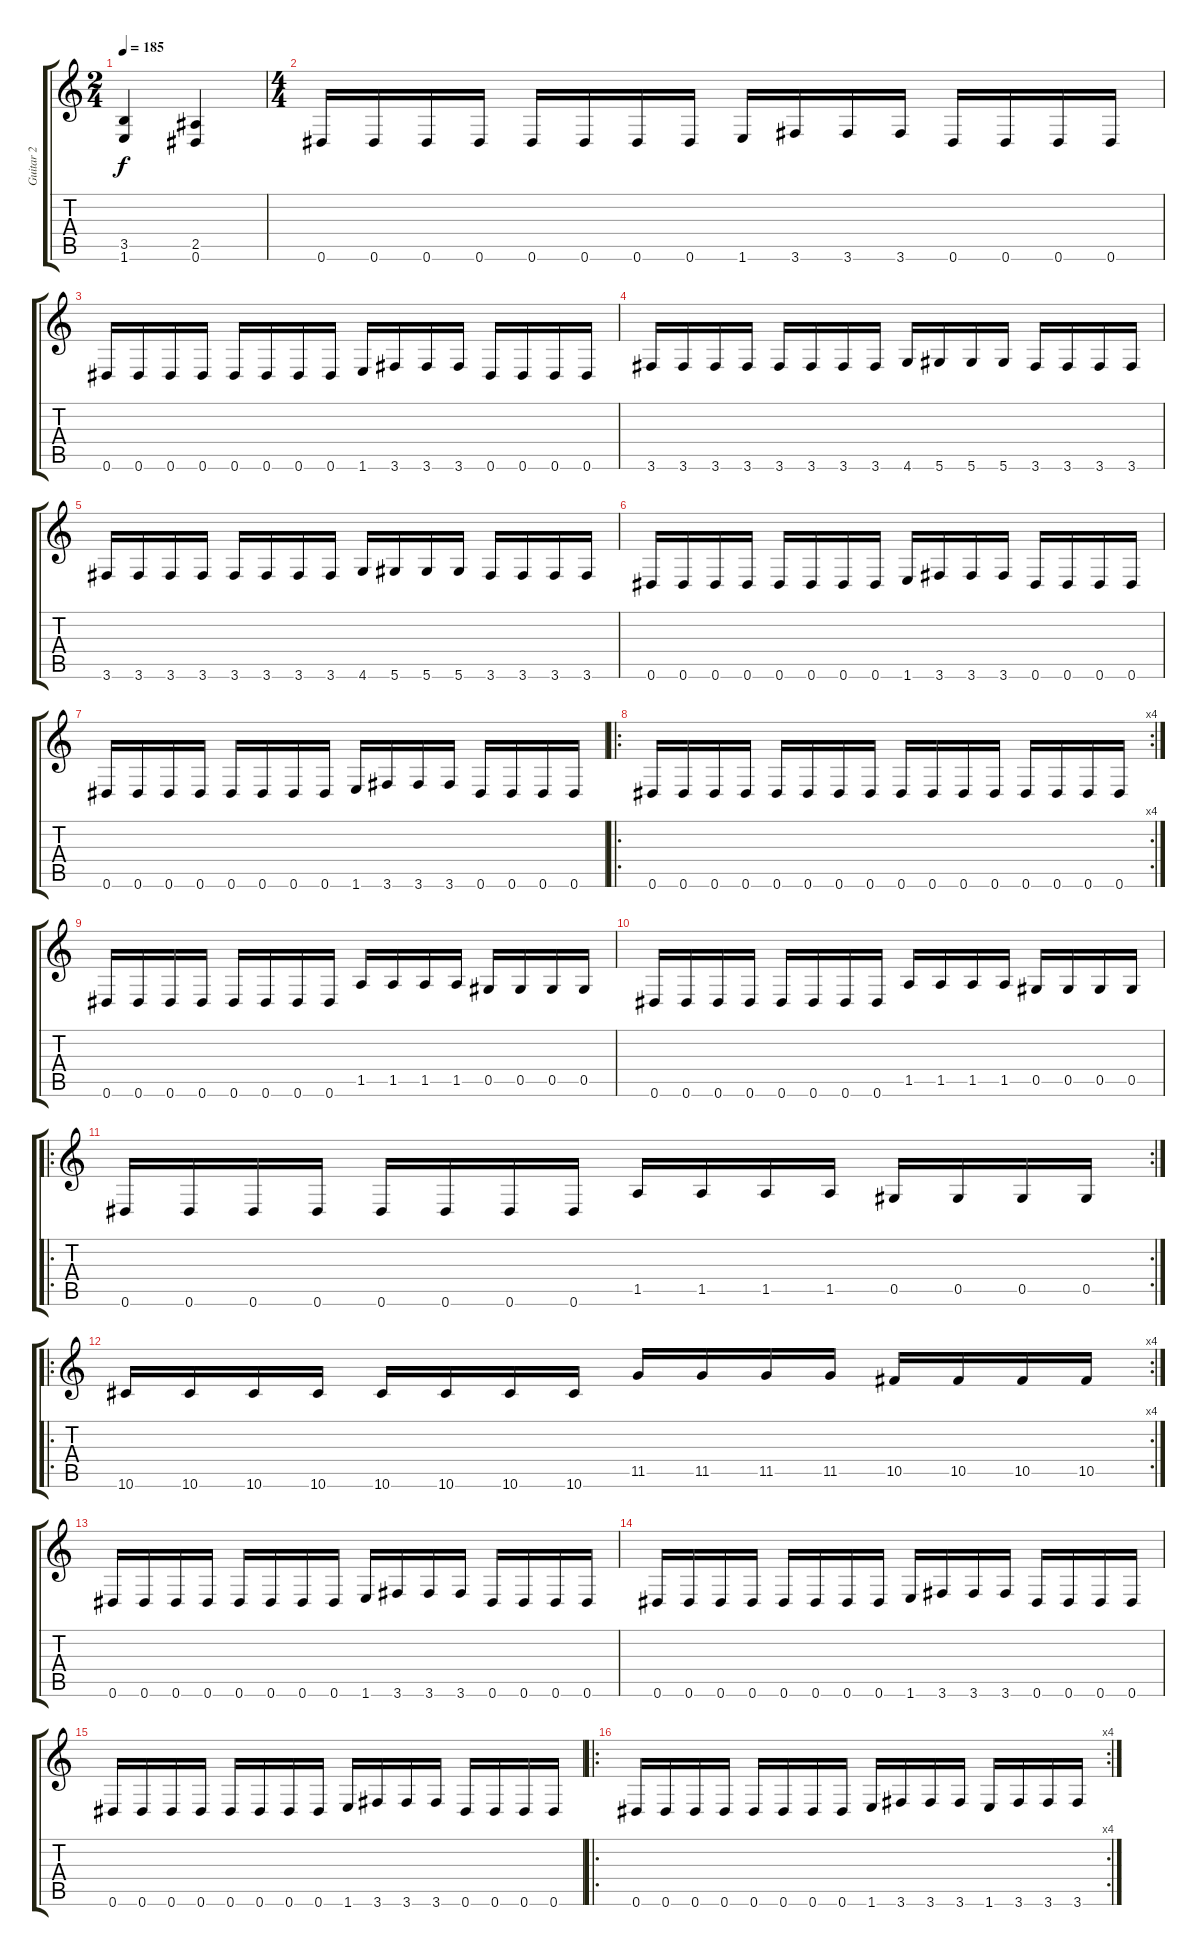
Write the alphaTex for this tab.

\track ("Guitar 2" "Guitar 2") {instrument distortionguitar}
\staff {score tabs}
\tuning (Eb4 Bb3 Gb3 Db3 Ab2 Eb2) {hide}
\ts (2 4)
\tempo 185
\clef g2
\ks c
(3.5 1.6).4{dy f instrument distortionguitar} (2.5 0.6).4 |
\ts (4 4)
0.6.16 0.6.16 0.6.16 0.6.16 0.6.16 0.6.16 0.6.16 0.6.16 1.6.16 3.6.16 3.6.16 3.6.16 0.6.16 0.6.16 0.6.16 0.6.16 |
0.6.16 0.6.16 0.6.16 0.6.16 0.6.16 0.6.16 0.6.16 0.6.16 1.6.16 3.6.16 3.6.16 3.6.16 0.6.16 0.6.16 0.6.16 0.6.16 |
3.6.16 3.6.16 3.6.16 3.6.16 3.6.16 3.6.16 3.6.16 3.6.16 4.6.16 5.6.16 5.6.16 5.6.16 3.6.16 3.6.16 3.6.16 3.6.16 |
3.6.16 3.6.16 3.6.16 3.6.16 3.6.16 3.6.16 3.6.16 3.6.16 4.6.16 5.6.16 5.6.16 5.6.16 3.6.16 3.6.16 3.6.16 3.6.16 |
0.6.16 0.6.16 0.6.16 0.6.16 0.6.16 0.6.16 0.6.16 0.6.16 1.6.16 3.6.16 3.6.16 3.6.16 0.6.16 0.6.16 0.6.16 0.6.16 |
0.6.16 0.6.16 0.6.16 0.6.16 0.6.16 0.6.16 0.6.16 0.6.16 1.6.16 3.6.16 3.6.16 3.6.16 0.6.16 0.6.16 0.6.16 0.6.16 |
\ro
\rc 4
0.6.16 0.6.16 0.6.16 0.6.16 0.6.16 0.6.16 0.6.16 0.6.16 0.6.16 0.6.16 0.6.16 0.6.16 0.6.16 0.6.16 0.6.16 0.6.16 |
0.6.16 0.6.16 0.6.16 0.6.16 0.6.16 0.6.16 0.6.16 0.6.16 1.5.16 1.5.16 1.5.16 1.5.16 0.5.16 0.5.16 0.5.16 0.5.16 |
0.6.16 0.6.16 0.6.16 0.6.16 0.6.16 0.6.16 0.6.16 0.6.16 1.5.16 1.5.16 1.5.16 1.5.16 0.5.16 0.5.16 0.5.16 0.5.16 |
\ro
\rc 2
0.6.16 0.6.16 0.6.16 0.6.16 0.6.16 0.6.16 0.6.16 0.6.16 1.5.16 1.5.16 1.5.16 1.5.16 0.5.16 0.5.16 0.5.16 0.5.16 |
\ro
\rc 4
10.6.16 10.6.16 10.6.16 10.6.16 10.6.16 10.6.16 10.6.16 10.6.16 11.5.16 11.5.16 11.5.16 11.5.16 10.5.16 10.5.16 10.5.16 10.5.16 |
0.6.16 0.6.16 0.6.16 0.6.16 0.6.16 0.6.16 0.6.16 0.6.16 1.6.16 3.6.16 3.6.16 3.6.16 0.6.16 0.6.16 0.6.16 0.6.16 |
0.6.16 0.6.16 0.6.16 0.6.16 0.6.16 0.6.16 0.6.16 0.6.16 1.6.16 3.6.16 3.6.16 3.6.16 0.6.16 0.6.16 0.6.16 0.6.16 |
0.6.16 0.6.16 0.6.16 0.6.16 0.6.16 0.6.16 0.6.16 0.6.16 1.6.16 3.6.16 3.6.16 3.6.16 0.6.16 0.6.16 0.6.16 0.6.16 |
\ro
\rc 4
0.6.16 0.6.16 0.6.16 0.6.16 0.6.16 0.6.16 0.6.16 0.6.16 1.6.16 3.6.16 3.6.16 3.6.16 1.6.16 3.6.16 3.6.16 3.6.16
